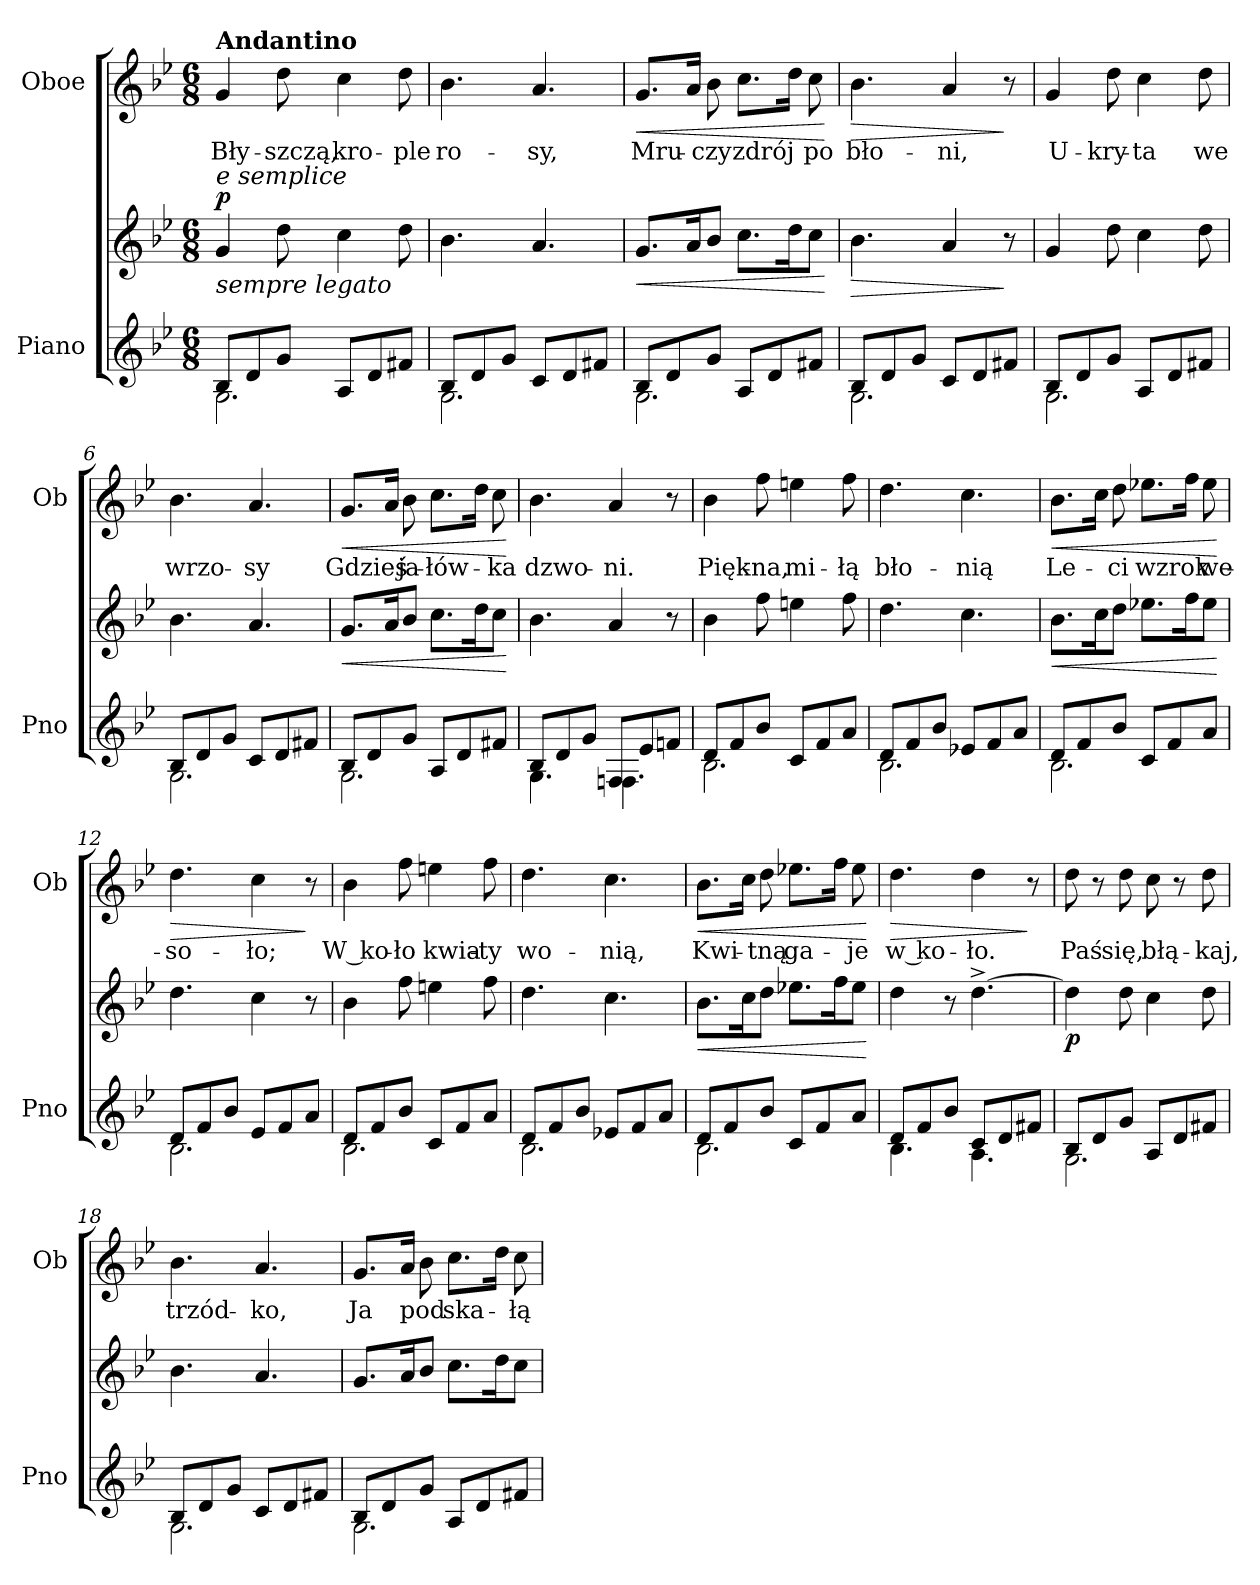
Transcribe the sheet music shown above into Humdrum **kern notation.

**kern	**kern	**dynam	**kern	**text	**dynam
*part2	*part2	*part2	*part1	*part1	*part1
*staff3	*staff2	*staff2/3	*staff1	*staff1	*staff1
*I"Piano	*	*	*I"Oboe	*	*
*I'Pno	*	*	*I'Ob	*	*
*clefG2	*clefG2	*	*clefG2	*	*
*k[b-e-]	*k[b-e-]	*	*k[b-e-]	*	*
*M6/8	*M6/8	*	*M6/8	*	*
*MM104	*MM104	*	*MM104	*	*
=1	=1	=1	=1	=1	=1
*^	*	*	*	*	*
!	!	!	!	!LO:TX:a:B:t=Andantino	!	!
!	!	!LO:TX:a:i:t=e semplice	!	!	!	!
!	!	!LO:TX:b:i:t=sempre legato	!	!	!	!
!	!	!	!LO:DY:a	!	!LO:LY:b	!
8B-/L	2.G\	4g/	p	4g/	Bły-	.
8d/	.	.	.	.	.	.
!	!	!	!	!	!LO:LY:b	!
8g/J	.	8dd\	.	8dd\	-szczą,	.
!	!	!	!	!	!LO:LY:b	!
8A/L	.	4cc\	.	4cc\	kro-	.
8d/	.	.	.	.	.	.
!	!	!	!	!	!LO:LY:b	!
8f#X/J	.	8dd\	.	8dd\	-ple	.
=2	=2	=2	=2	=2	=2	=2
!	!	!	!	!	!LO:LY:b	!
8B-/L	2.G\	4.b-\	.	4.b-\	ro-	.
8d/	.	.	.	.	.	.
8g/J	.	.	.	.	.	.
!	!	!	!	!	!LO:LY:b	!
8c/L	.	4.a/	.	4.a/	-sy,	.
8d/	.	.	.	.	.	.
8f#X/J	.	.	.	.	.	.
=3	=3	=3	=3	=3	=3	=3
!	!	!	!LO:HP:b	!	!LO:LY:b	!LO:HP:b
8B-/L	2.G\	8.g/L	<	8.g/L	Mru-	<
8d/	.	.	.	.	.	.
.	.	16a/K	.	16a/Jk	.	.
!	!	!	!	!	!LO:LY:b	!
8g/J	.	8b-/J	.	8b-\	-czy	.
!	!	!	!	!	!LO:LY:b	!
8A/L	.	8.cc\L	.	8.cc\L	zdrój	.
8d/	.	.	.	.	.	.
.	.	16dd\K	.	16dd\Jk	.	.
!	!	!	!	!	!LO:LY:b	!
8f#X/J	.	8cc\J	.	8cc\	po	.
*v	*v	*	*	*	*	*
.	.	[	.	.	[
=4	=4	=4	=4	=4	=4
*^	*	*	*	*	*
!	!	!	!LO:HP:b	!	!LO:LY:b	!LO:HP:b
8B-/L	2.G\	4.b-\	>	4.b-\	bło-	>
8d/	.	.	.	.	.	.
8g/J	.	.	.	.	.	.
!	!	!	!	!	!LO:LY:b	!
8c/L	.	4a/	.	4a/	-ni,	.
8d/	.	.	.	.	.	.
8f#X/J	.	8r	]	8r	.	]
=5	=5	=5	=5	=5	=5	=5
!	!	!	!	!	!LO:LY:b	!
8B-/L	2.G\	4g/	.	4g/	U-	.
8d/	.	.	.	.	.	.
!	!	!	!	!	!LO:LY:b	!
8g/J	.	8dd\	.	8dd\	-kry-	.
!	!	!	!	!	!LO:LY:b	!
8A/L	.	4cc\	.	4cc\	-ta	.
8d/	.	.	.	.	.	.
!	!	!	!	!	!LO:LY:b	!
8f#X/J	.	8dd\	.	8dd\	we	.
!!LO:LB:g=z
=6	=6	=6	=6	=6	=6	=6
!	!	!	!	!	!LO:LY:b	!
8B-/L	2.G\	4.b-\	.	4.b-\	wrzo-	.
8d/	.	.	.	.	.	.
8g/J	.	.	.	.	.	.
!	!	!	!	!	!LO:LY:b	!
8c/L	.	4.a/	.	4.a/	-sy	.
8d/	.	.	.	.	.	.
8f#X/J	.	.	.	.	.	.
=7	=7	=7	=7	=7	=7	=7
!	!	!	!LO:HP:b	!	!LO:LY:b	!LO:HP:b
8B-/L	2.G\	8.g/L	<	8.g/L	Gdzieś	<
8d/	.	.	.	.	.	.
.	.	16a/K	.	16a/Jk	.	.
!	!	!	!	!	!LO:LY:b	!
8g/J	.	8b-/J	.	8b-\	ja-	.
!	!	!	!	!	!LO:LY:b	!
8A/L	.	8.cc\L	.	8.cc\L	-łów-	.
8d/	.	.	.	.	.	.
.	.	16dd\K	.	16dd\Jk	.	.
!	!	!	!	!	!LO:LY:b	!
8f#X/J	.	8cc\J	.	8cc\	-ka	.
*v	*v	*	*	*	*	*
.	.	[	.	.	[
=8	=8	=8	=8	=8	=8
*^	*	*	*	*	*
!	!	!	!	!	!LO:LY:b	!
8B-/L	4.G\	4.b-\	.	4.b-\	dzwo-	.
8d/	.	.	.	.	.	.
8g/J	.	.	.	.	.	.
!	!	!	!	!	!LO:LY:b	!
8Fn/L	4.F\	4a/	.	4a/	-ni.	.
8e-/	.	.	.	.	.	.
8fn/J	.	8r	.	8r	.	.
=9	=9	=9	=9	=9	=9	=9
!	!	!	!	!	!LO:LY:b	!
8d/L	2.B-\	4b-\	.	4b-\	Pięk-	.
8f/	.	.	.	.	.	.
!	!	!	!	!	!LO:LY:b	!
8b-/J	.	8ff\	.	8ff\	-na,	.
!	!	!	!	!	!LO:LY:b	!
8c/L	.	4een\	.	4een\	mi-	.
8f/	.	.	.	.	.	.
!	!	!	!	!	!LO:LY:b	!
8a/J	.	8ff\	.	8ff\	-łą	.
=10	=10	=10	=10	=10	=10	=10
!	!	!	!	!	!LO:LY:b	!
8d/L	2.B-\	4.dd\	.	4.dd\	bło-	.
8f/	.	.	.	.	.	.
8b-/J	.	.	.	.	.	.
!	!	!	!	!	!LO:LY:b	!
8e-X/L	.	4.cc\	.	4.cc\	-nią	.
8f/	.	.	.	.	.	.
8a/J	.	.	.	.	.	.
=11	=11	=11	=11	=11	=11	=11
!	!	!	!LO:HP:b	!	!LO:LY:b	!LO:HP:b
8d/L	2.B-\	8.b-\L	<	8.b-\L	Le-	<
8f/	.	.	.	.	.	.
.	.	16cc\K	.	16cc\Jk	.	.
!	!	!	!	!	!LO:LY:b	!
8b-/J	.	8dd\J	.	8dd\	-ci	.
!	!	!	!	!	!LO:LY:b	!
8c/L	.	8.ee-X\L	.	8.ee-X\L	wzrok	.
8f/	.	.	.	.	.	.
.	.	16ff\K	.	16ff\Jk	.	.
!	!	!	!	!	!LO:LY:b	!
8a/J	.	8ee-\J	.	8ee-\	we-	.
*v	*v	*	*	*	*	*
.	.	[	.	.	[
!!LO:LB:g=z
=12	=12	=12	=12	=12	=12
*^	*	*	*	*	*
!	!	!	!	!	!LO:LY:b	!LO:HP:b
8d/L	2.B-\	4.dd\	.	4.dd\	-so-	>
8f/	.	.	.	.	.	.
8b-/J	.	.	.	.	.	.
!	!	!	!	!	!LO:LY:b	!
8e-/L	.	4cc\	.	4cc\	-ło;	.
8f/	.	.	.	.	.	.
8a/J	.	8r	.	8r	.	]
=13	=13	=13	=13	=13	=13	=13
!	!	!	!	!	!LO:LY:b	!
8d/L	2.B-\	4b-\	.	4b-\	W ko-	.
8f/	.	.	.	.	.	.
!	!	!	!	!	!LO:LY:b	!
8b-/J	.	8ff\	.	8ff\	-ło	.
!	!	!	!	!	!LO:LY:b	!
8c/L	.	4een\	.	4een\	kwia-	.
8f/	.	.	.	.	.	.
!	!	!	!	!	!LO:LY:b	!
8a/J	.	8ff\	.	8ff\	-ty	.
=14	=14	=14	=14	=14	=14	=14
!	!	!	!	!	!LO:LY:b	!
8d/L	2.B-\	4.dd\	.	4.dd\	wo-	.
8f/	.	.	.	.	.	.
8b-/J	.	.	.	.	.	.
!	!	!	!	!	!LO:LY:b	!
8e-X/L	.	4.cc\	.	4.cc\	-nią,	.
8f/	.	.	.	.	.	.
8a/J	.	.	.	.	.	.
=15	=15	=15	=15	=15	=15	=15
!	!	!	!LO:HP:b	!	!LO:LY:b	!LO:HP:b
8d/L	2.B-\	8.b-\L	<	8.b-\L	Kwi-	<
8f/	.	.	.	.	.	.
.	.	16cc\K	.	16cc\Jk	.	.
!	!	!	!	!	!LO:LY:b	!
8b-/J	.	8dd\J	.	8dd\	-tną	.
!	!	!	!	!	!LO:LY:b	!
8c/L	.	8.ee-X\L	.	8.ee-X\L	ga-	.
8f/	.	.	.	.	.	.
.	.	16ff\K	.	16ff\Jk	.	.
!	!	!	!	!	!LO:LY:b	!
8a/J	.	8ee-\J	.	8ee-\	-je	.
*v	*v	*	*	*	*	*
.	.	[	.	.	[
=16	=16	=16	=16	=16	=16
*^	*	*	*	*	*
!	!	!	!	!	!LO:LY:b	!LO:HP:b
8d/L	4.B-\	4dd\	.	4.dd\	w ko-	>
8f/	.	.	.	.	.	.
8b-/J	.	8r	.	.	.	.
!	!	!	!	!	!LO:LY:b	!
8c/L	4.A\	[4.dd^<\	.	4dd\	-ło.	.
8d/	.	.	.	.	.	.
8f#X/J	.	.	.	8r	.	]
!!LO:LB:g=z
=17	=17	=17	=17	=17	=17	=17
!	!	!	!LO:DY:b	!	!LO:LY:b	!
8B-/L	2.G\	4dd\]	p	8dd\	Paś	.
8d/	.	.	.	8r	.	.
!	!	!	!	!	!LO:LY:b	!
8g/J	.	8dd\	.	8dd\	się,	.
!	!	!	!	!	!LO:LY:b	!
8A/L	.	4cc\	.	8cc\	błą-	.
8d/	.	.	.	8r	.	.
!	!	!	!	!	!LO:LY:b	!
8f#X/J	.	8dd\	.	8dd\	-kaj,	.
=18	=18	=18	=18	=18	=18	=18
!	!	!	!	!	!LO:LY:b	!
8B-/L	2.G\	4.b-\	.	4.b-\	trzód-	.
8d/	.	.	.	.	.	.
8g/J	.	.	.	.	.	.
!	!	!	!	!	!LO:LY:b	!
8c/L	.	4.a/	.	4.a/	-ko,	.
8d/	.	.	.	.	.	.
8f#X/J	.	.	.	.	.	.
=19	=19	=19	=19	=19	=19	=19
!	!	!	!	!	!LO:LY:b	!
8B-/L	2.G\	8.g/L	.	8.g/L	Ja	.
8d/	.	.	.	.	.	.
.	.	16a/K	.	16a/Jk	.	.
!	!	!	!	!	!LO:LY:b	!
8g/J	.	8b-/J	.	8b-\	pod	.
!	!	!	!	!	!LO:LY:b	!
8A/L	.	8.cc\L	.	8.cc\L	ska-	.
8d/	.	.	.	.	.	.
.	.	16dd\K	.	16dd\Jk	.	.
!	!	!	!	!	!LO:LY:b	!
8f#X/J	.	8cc\J	.	8cc\	-łą	.
*v	*v	*	*	*	*	*
=	=	=	=	=	=
*-	*-	*-	*-	*-	*-
